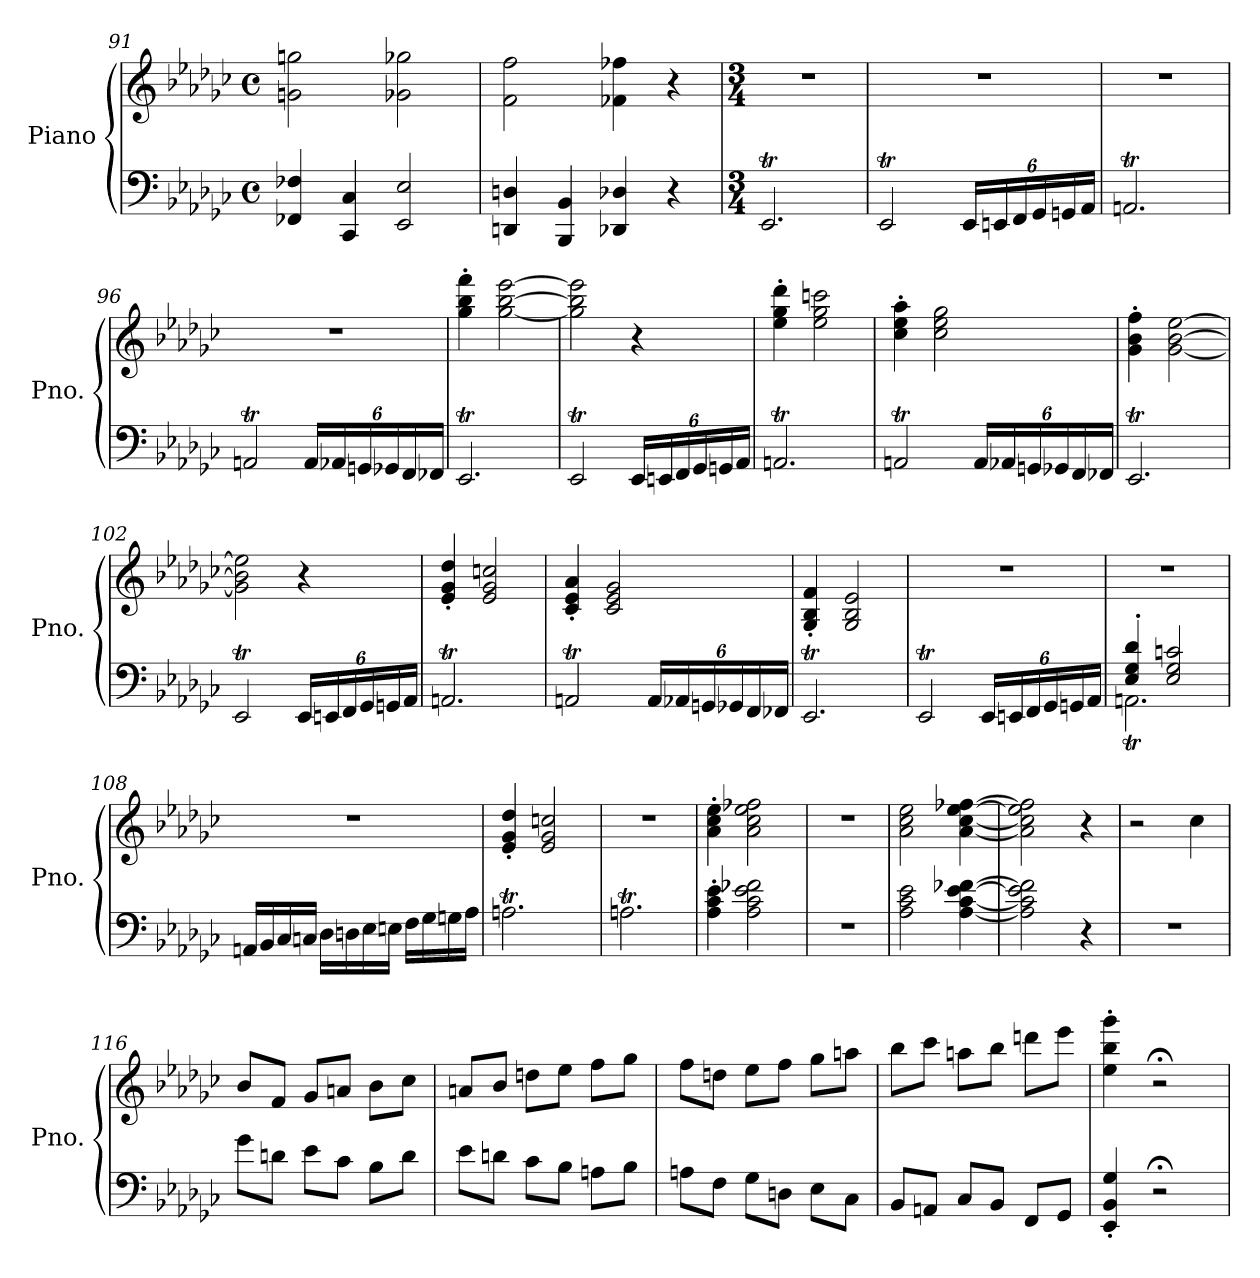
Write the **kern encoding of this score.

**kern	**kern
*part1	*part1
*staff2	*staff1
*I"Piano	*
*I'Pno.	*
!!LO:LB:g=z
*clefF4	*clefG2
*k[b-e-a-d-g-c-]	*k[b-e-a-d-g-c-]
*M4/4	*M4/4
*met(c)	*met(c)
=91	=91
4FF-X/ 4F-X/	2gn\ 2ggn\
4CC-/ 4C-/	.
2EE-/ 2E-/	2g-X\ 2gg-X\
=92	=92
4DDn/ 4Dn/	2f\ 2ff\
4BBB-/ 4BB-/	.
4DD-X/ 4D-X/	4f-X\ 4ff-X\
4r	4r
=93	=93
*M3/4	*M3/4
*	*MM276
2.EE-T/	2.r
=94	=94
2EE-T/	2.r
*Xbrackettup	*
24EE-/LL	.
24EEn/	.
24FF/	.
24GG-/	.
24GGn/	.
24AA-/JJ	.
=95	=95
2.AAnt/	2.r
=96	=96
2AAnt/	2.r
24AA/LL	.
24AA-X/	.
24GGn/	.
24GG-X/	.
24FF/	.
24FF-X/JJ	.
=97	=97
2.EE-T/	4gg-\' 4bb-\' 4fff\'
.	[2gg-\ [2bb-\ [2eee-\
!!LO:PB:g=z
=98	=98
2EE-T/	2gg-\] 2bb-\] 2eee-\]
24EE-/LL	4r
24EEn/	.
24FF/	.
24GG-/	.
24GGn/	.
24AA-/JJ	.
=99	=99
2.AAnt/	4ee-\' 4gg-\' 4ddd-\'
.	2ee-\ 2gg-\ 2cccn\
=100	=100
2AAnt/	4cc-\' 4ee-\' 4aa-\'
.	2cc-\ 2ee-\ 2gg-\
24AA/LL	.
24AA-X/	.
24GGn/	.
24GG-X/	.
24FF/	.
24FF-X/JJ	.
=101	=101
2.EE-T/	4g-\' 4b-\' 4ff\'
.	[2g-\ [2b-\ [2ee-\
=102	=102
2EE-T/	2g-\] 2b-\] 2ee-\]
24EE-/LL	4r
24EEn/	.
24FF/	.
24GG-/	.
24GGn/	.
24AA-/JJ	.
=103	=103
2.AAnt/	4e-/' 4g-/' 4dd-/'
.	2e-/ 2g-/ 2ccn/
!!LO:LB:g=z
=104	=104
2AAnt/	4c-/' 4e-/' 4a-/'
.	2c-/ 2e-/ 2g-/
24AA/LL	.
24AA-X/	.
24GGn/	.
24GG-X/	.
24FF/	.
24FF-X/JJ	.
=105	=105
2.EE-T/	4G-/' 4B-/' 4f/'
.	2G-/ 2B-/ 2e-/
=106	=106
2EE-T/	2.r
24EE-/LL	.
24EEn/	.
24FF/	.
24GG-/	.
24GGn/	.
24AA-/JJ	.
=107	=107
*^	*
4E-/' 4G-/' 4d-/'	2.AAnt\	2.r
2E-/ 2G-/ 2cn/	.	.
*v	*v	*
=108	=108
16AAn/LL	2.r
16BB-/	.
16C-/	.
16Cn/JJ	.
16D-\LL	.
16Dn\	.
16E-\	.
16En\JJ	.
16F\LL	.
16G-\	.
16Gn\	.
16A-\JJ	.
!!LO:LB:g=z
=109	=109
2.Ant\	4e-/' 4g-/' 4dd-/'
.	2e-/ 2g-/ 2ccn/
=110	=110
2.Ant\	2.r
=111	=111
4A-\' 4c-\' 4e-\'	4a-\' 4cc-\' 4ee-\'
2A-\ 2c-\ 2e-\ 2f-X\	2a-\ 2cc-\ 2ee-\ 2ff-X\
=112	=112
2.r	2.r
=113	=113
2A-\ 2c-\ 2e-\	2a-\ 2cc-\ 2ee-\
[4A-\ [4c-\ [4e-\ [4f-X\	[4a-\ [4cc-\ [4ee-\ [4ff-X\
=114	=114
2A-\] 2c-\] 2e-\] 2f-\]	2a-\] 2cc-\] 2ee-\] 2ff-\]
4r	4r
=115	=115
2.r	2r
.	4cc-\
=116	=116
*	*MM277
8g-\L	8b-/L
*	*MM278
8dn\J	8f/J
*	*MM279
8e-\L	8g-/L
*	*MM280
8c-\J	8an/J
*	*MM281
8B-\L	8b-\L
*	*MM282
8d\J	8cc-\J
=117	=117
*	*MM283
8e-\L	8an/L
*	*MM284
8dn\J	8b-/J
*	*MM285
8c-\L	8ddn\L
*	*MM286
8B-\J	8ee-\J
*	*MM287
8An\L	8ff\L
*	*MM288
8B-\J	8gg-\J
!!LO:LB:g=z
=118	=118
*	*MM289
8An\L	8ff\L
*	*MM290
8F\J	8ddn\J
*	*MM291
8G-\L	8ee-\L
*	*MM292
8Dn\J	8ff\J
*	*MM293
8E-\L	8gg-\L
*	*MM294
8C-\J	8aan\J
=119	=119
*	*MM295
8BB-/L	8bb-\L
*	*MM296
8AAn/J	8ccc-\J
*	*MM297
8C-/L	8aan\L
*	*MM298
8BB-/J	8bb-\J
*	*MM299
8FF/L	8dddn\L
8GG-/J	8eee-\J
=120	=120
4EE-/' 4BB-/' 4G-/'	4ee-\' 4bb-\' 4ggg-\'
2r;<	2r;<
=	=
*-	*-
